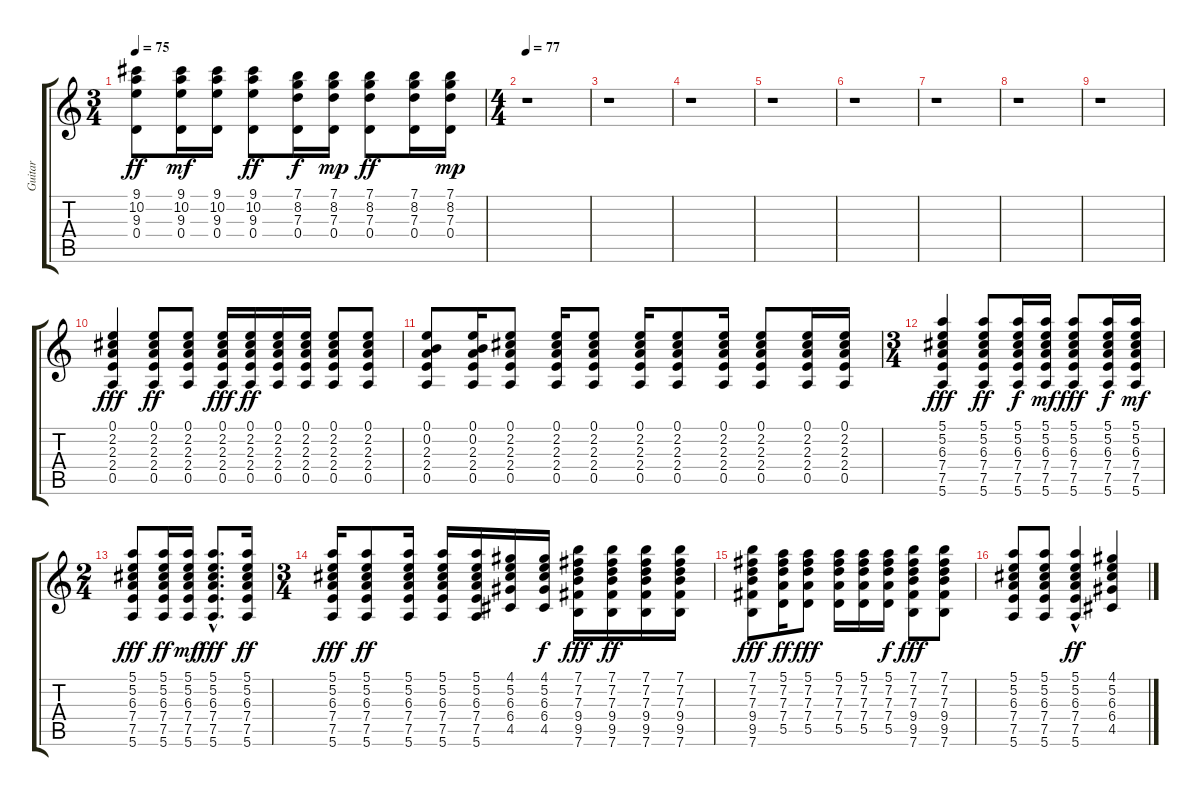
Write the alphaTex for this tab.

\track ("Guitar" "Guitar") {instrument acousticguitarsteel}
\staff {score tabs}
\tuning (E4 B3 G3 D3 A2 E2) {hide}
\ts (3 4)
\tempo 75
\clef g2
\ks c
(9.1 10.2 9.3 0.4).8{dy ff} (9.1 10.2 9.3 0.4).16{dy mf} (9.1 10.2 9.3 0.4).16 (9.1 10.2 9.3 0.4).8{dy ff} (7.1 8.2 7.3 0.4).16{dy f} (7.1 8.2 7.3 0.4).16{dy mp} (7.1 8.2 7.3 0.4).8{dy ff} (7.1 8.2 7.3 0.4).16 (7.1 8.2 7.3 0.4).16{dy mp} |
\ts (4 4)
\tempo 77
r.1 |
r.1 |
r.1 |
r.1 |
r.1 |
r.1 |
r.1 |
r.1 |
(0.1 2.2 2.3 2.4 0.5).4{dy fff} (0.1 2.2 2.3 2.4 0.5).8{dy ff} (0.1 2.2 2.3 2.4 0.5).8 (0.1 2.2 2.3 2.4 0.5).16{dy fff} (0.1 2.2 2.3 2.4 0.5).16{dy ff} (0.1 2.2 2.3 2.4 0.5).16 (0.1 2.2 2.3 2.4 0.5).16 (0.1 2.2 2.3 2.4 0.5).8 (0.1 2.2 2.3 2.4 0.5).8 |
(0.1 0.2 2.3 2.4 0.5).8 (0.1 0.2 2.3 2.4 0.5).16 (0.1 2.2 2.3 2.4 0.5).8 (0.1 2.2 2.3 2.4 0.5).16 (0.1 2.2 2.3 2.4 0.5).8 (0.1 2.2 2.3 2.4 0.5).16 (0.1 2.2 2.3 2.4 0.5).8 (0.1 2.2 2.3 2.4 0.5).16 (0.1 2.2 2.3 2.4 0.5).8 (0.1 2.2 2.3 2.4 0.5).16 (0.1 2.2 2.3 2.4 0.5).16 |
\ts (3 4)
(5.1 5.2 6.3 7.4 7.5 5.6).4{dy fff} (5.1 5.2 6.3 7.4 7.5 5.6).8{dy ff} (5.1 5.2 6.3 7.4 7.5 5.6).16{dy f} (5.1 5.2 6.3 7.4 7.5 5.6).16{dy mf} (5.1 5.2 6.3 7.4 7.5 5.6).8{dy fff} (5.1 5.2 6.3 7.4 7.5 5.6).16{dy f} (5.1 5.2 6.3 7.4 7.5 5.6).16{dy mf} |
\ts (2 4)
(5.1 5.2 6.3 7.4 7.5 5.6).8{dy fff} (5.1 5.2 6.3 7.4 7.5 5.6).16{dy ff} (5.1 5.2 6.3 7.4 7.5 5.6).16{dy mf} (5.1{hac} 5.2{hac} 6.3{hac} 7.4{hac} 7.5{hac} 5.6{hac}).8{d dy fff} (5.1 5.2 6.3 7.4 7.5 5.6).16{dy ff} |
\ts (3 4)
(5.1 5.2 6.3 7.4 7.5 5.6).16{dy fff} (5.1 5.2 6.3 7.4 7.5 5.6).8{dy ff} (5.1 5.2 6.3 7.4 7.5 5.6).16 (5.1 5.2 6.3 7.4 7.5 5.6).16 (5.1 5.2 6.3 7.4 7.5 5.6).16 (4.1 5.2 6.3 6.4 4.5).16 (4.1 5.2 6.3 6.4 4.5).16{dy f} (7.1 7.2 7.3 9.4 9.5 7.6).16{dy fff} (7.1 7.2 7.3 9.4 9.5 7.6).16{dy ff} (7.1 7.2 7.3 9.4 9.5 7.6).16 (7.1 7.2 7.3 9.4 9.5 7.6).16 |
(7.1 7.2 7.3 9.4 9.5 7.6).8{dy fff} (5.1 7.2 7.3 7.4 5.5).16{dy ff} (5.1 7.2 7.3 7.4 5.5).8{dy fff} (5.1 7.2 7.3 7.4 5.5).16 (5.1 7.2 7.3 7.4 5.5).16 (5.1 7.2 7.3 7.4 5.5).16{dy f} (7.1 7.2 7.3 9.4 9.5 7.6).8{dy fff} (7.1 7.2 7.3 9.4 9.5 7.6).8 |
(5.1 5.2 6.3 7.4 7.5 5.6).8 (5.1 5.2 6.3 7.4 7.5 5.6).8 (5.1 5.2 6.3 7.4{hac} 7.5 5.6).4{dy ff} (4.1 5.2 6.3 6.4 4.5).4
